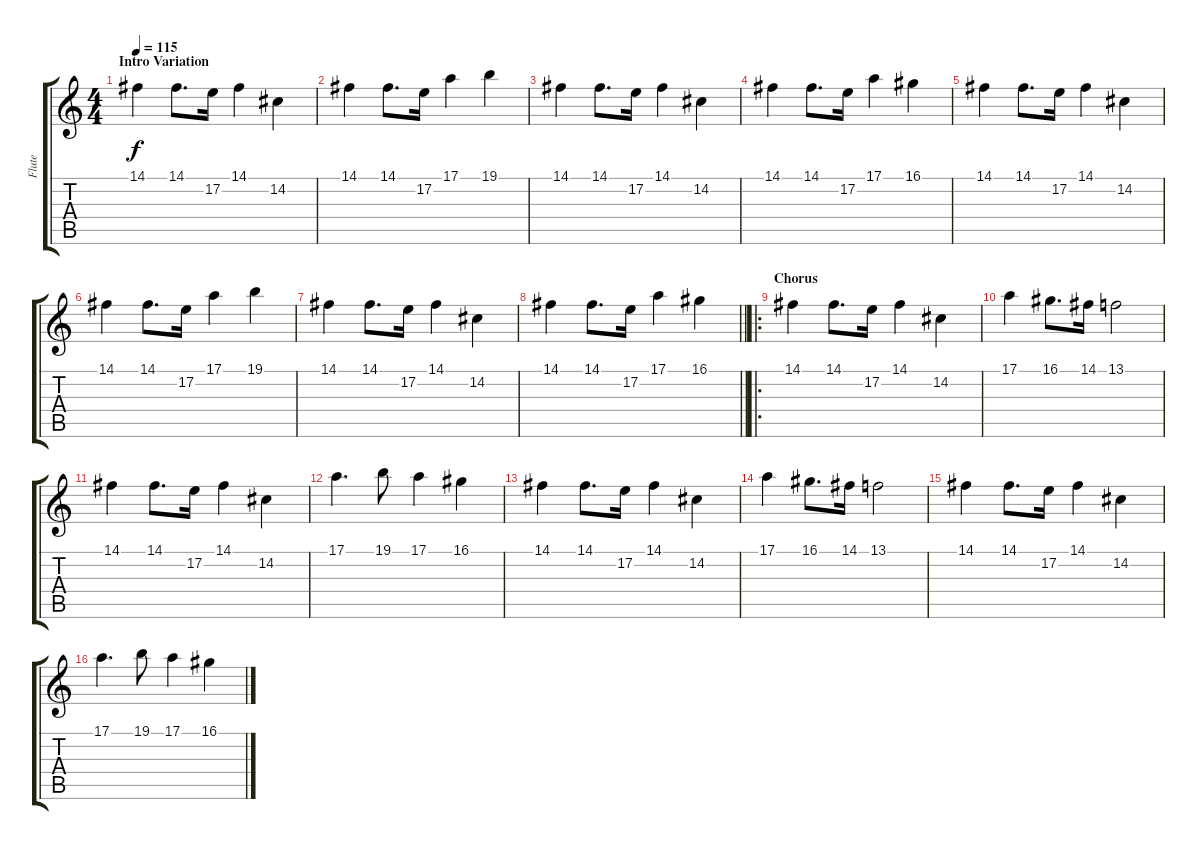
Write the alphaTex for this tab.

\track ("Flute" "Flute") {instrument panflute}
\staff {score tabs}
\tuning (E4 B3 G3 D3 A2 E2) {hide}
\ts (4 4)
\section ("" "Intro Variation")
\tempo 115
\clef g2
\ks c
14.1.4{dy f} 14.1.8{d} 17.2.16 14.1.4 14.2.4 |
14.1.4 14.1.8{d} 17.2.16 17.1.4 19.1.4 |
14.1.4 14.1.8{d} 17.2.16 14.1.4 14.2.4 |
14.1.4 14.1.8{d} 17.2.16 17.1.4 16.1.4 |
14.1.4 14.1.8{d} 17.2.16 14.1.4 14.2.4 |
14.1.4 14.1.8{d} 17.2.16 17.1.4 19.1.4 |
14.1.4 14.1.8{d} 17.2.16 14.1.4 14.2.4 |
\barLineRight lightlight
14.1.4 14.1.8{d} 17.2.16 17.1.4 16.1.4 |
\ro
\section ("" "Chorus")
14.1.4 14.1.8{d} 17.2.16 14.1.4 14.2.4 |
17.1.4 16.1.8{d} 14.1.16 13.1.2 |
14.1.4 14.1.8{d} 17.2.16 14.1.4 14.2.4 |
17.1.4{d} 19.1.8 17.1.4 16.1.4 |
14.1.4 14.1.8{d} 17.2.16 14.1.4 14.2.4 |
17.1.4 16.1.8{d} 14.1.16 13.1.2 |
14.1.4 14.1.8{d} 17.2.16 14.1.4 14.2.4 |
17.1.4{d} 19.1.8 17.1.4 16.1.4
